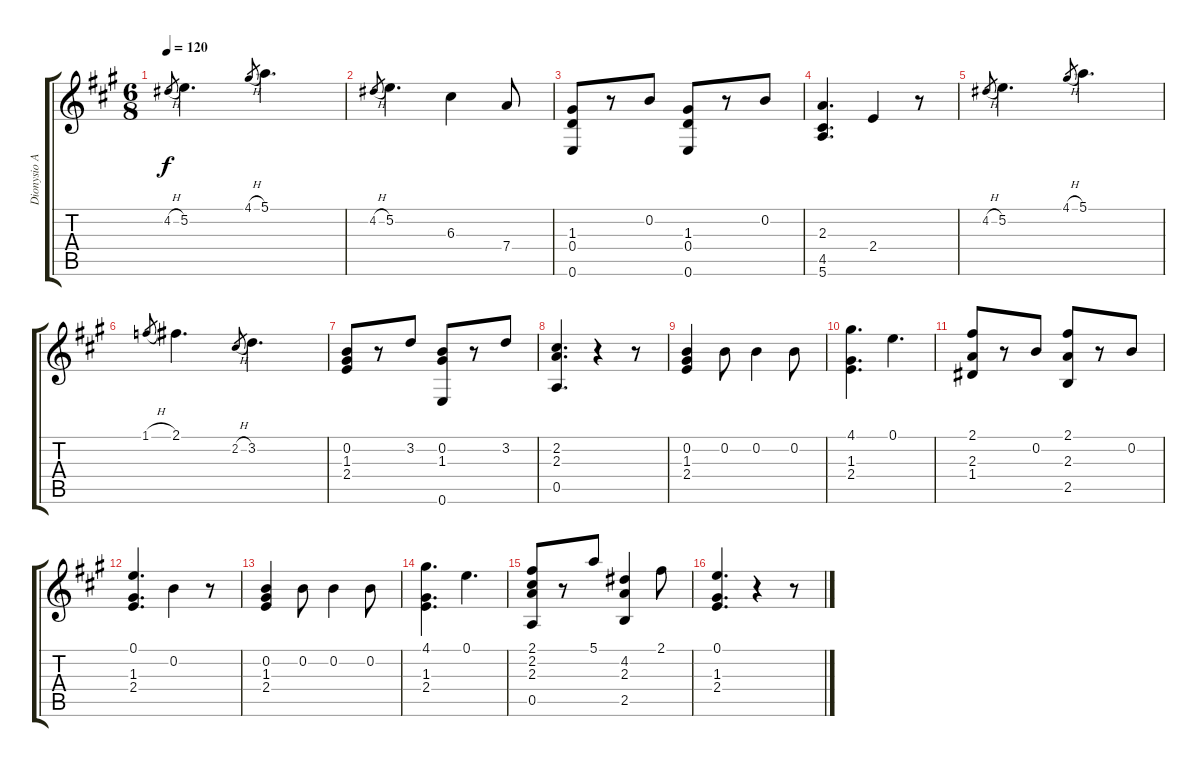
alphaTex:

\track ("Dionysio Aguado" "Dionysio A") {instrument acousticguitarnylon}
\staff {score tabs}
\tuning (E4 B3 G3 D3 A2 E2) {hide}
\ts (6 8)
\tempo 120
\clef g2
\ks a
4.2{h}.8{gr dy f} 5.2.4{d} 4.1{h}.8{gr} 5.1.4{d} |
4.2{h}.8{gr} 5.2.4{d} 6.3.4 7.4.8 |
(1.3 0.4 0.6).8 r.8 0.2.8 (1.3 0.4 0.6).8 r.8 0.2.8 |
(2.3 4.5 5.6).4{d} 2.4.4 r.8 |
4.2{h}.8{gr} 5.2.4{d} 4.1{h}.8{gr} 5.1.4{d} |
1.1{h}.8{gr} 2.1.4{d} 2.2{h}.8{gr} 3.2.4{d} |
(0.2 1.3 2.4).8 r.8 3.2.8 (0.2 1.3 0.6).8 r.8 3.2.8 |
(2.2 2.3 0.5).4{d} r.4 r.8 |
(0.2 1.3 2.4).4 0.2.8 0.2.4 0.2.8 |
(4.1 1.3 2.4).4{d} 0.1.4{d} |
(2.1 2.3 1.4).8 r.8 0.2.8 (2.1 2.3 2.5).8 r.8 0.2.8 |
(0.1 1.3 2.4).4{d} 0.2.4 r.8 |
(0.2 1.3 2.4).4 0.2.8 0.2.4 0.2.8 |
(4.1 1.3 2.4).4{d} 0.1.4{d} |
(2.1 2.2 2.3 0.5).8 r.8 5.1.8 (4.2 2.3 2.5).4 2.1.8 |
(0.1 1.3 2.4).4{d} r.4 r.8
